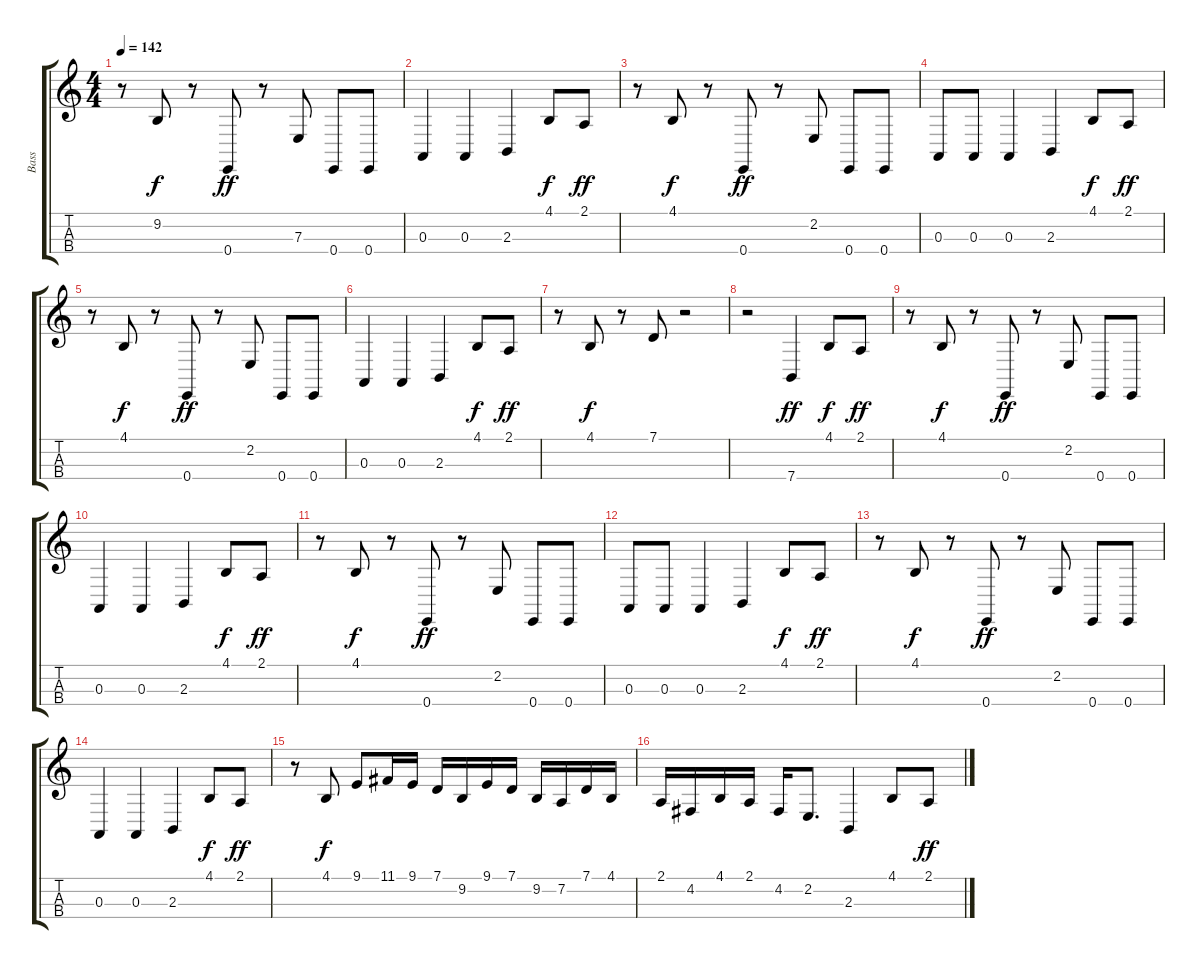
\track ("Bass" "Bass") {instrument lead8bassandlead}
\staff {score tabs}
\tuning (G3 D3 A2 E2) {hide}
\ts (4 4)
\tempo 142
\clef g2
\ks c
r.8{dy ff} 9.2.8{dy f} r.8 0.4.8{dy ff} r.8 7.3.8 0.4.8 0.4.8 |
0.3.4 0.3.4 2.3.4 4.1.8{dy f} 2.1.8{dy ff} |
r.8 4.1.8{dy f} r.8 0.4.8{dy ff} r.8 2.2.8 0.4.8 0.4.8 |
0.3.8 0.3.8 0.3.4 2.3.4 4.1.8{dy f} 2.1.8{dy ff} |
r.8 4.1.8{dy f} r.8 0.4.8{dy ff} r.8 2.2.8 0.4.8 0.4.8 |
0.3.4 0.3.4 2.3.4 4.1.8{dy f} 2.1.8{dy ff} |
r.8 4.1.8{dy f} r.8 7.1.8 r.2 |
r.2 7.4.4{dy ff} 4.1.8{dy f} 2.1.8{dy ff} |
r.8 4.1.8{dy f} r.8 0.4.8{dy ff} r.8 2.2.8 0.4.8 0.4.8 |
0.3.4 0.3.4 2.3.4 4.1.8{dy f} 2.1.8{dy ff} |
r.8 4.1.8{dy f} r.8 0.4.8{dy ff} r.8 2.2.8 0.4.8 0.4.8 |
0.3.8 0.3.8 0.3.4 2.3.4 4.1.8{dy f} 2.1.8{dy ff} |
r.8 4.1.8{dy f} r.8 0.4.8{dy ff} r.8 2.2.8 0.4.8 0.4.8 |
0.3.4 0.3.4 2.3.4 4.1.8{dy f} 2.1.8{dy ff} |
r.8 4.1.8{dy f} 9.1.8 11.1.16 9.1.16 7.1.16 9.2.16 9.1.16 7.1.16 9.2.16 7.2.16 7.1.16 4.1.16 |
2.1.16 4.2.16 4.1.16 2.1.16 4.2.16 2.2.8{d} 2.3.4 4.1.8 2.1.8{dy ff}
